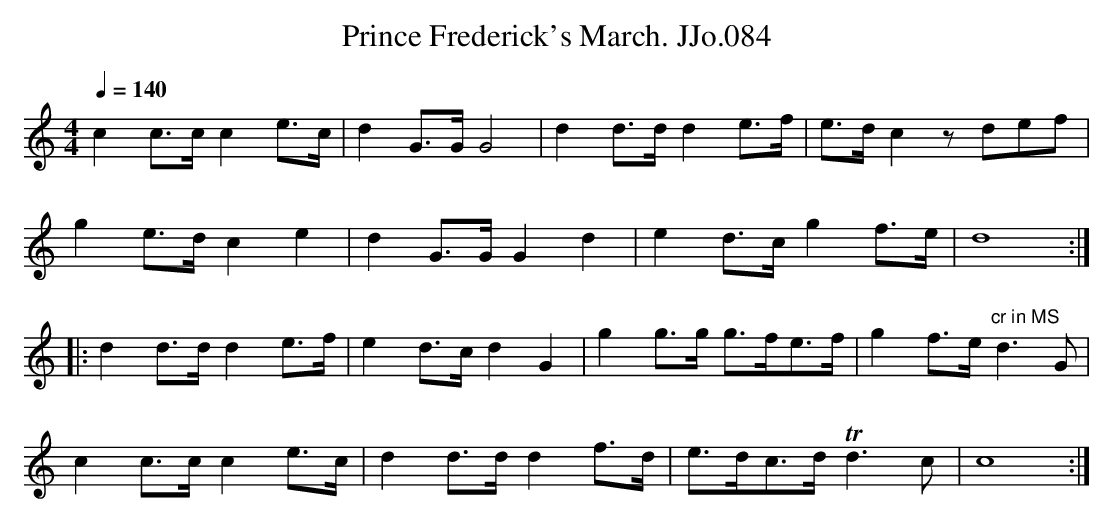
X:1
T:Prince Frederick's March. JJo.084
L:1/8
M:4/4
Q:1/4=140
K:C
c2c>cc2 e>c|d2G>GG4|d2d>dd2 e>f|e>dc2z def|!
g2e>dc2e2|d2G>GG2d2|e2d>c g2f>e|d8::!
d2d>dd2 e>f|e2d>cd2G2|g2g>g g>fe>f|g2f>e"cr in MS"d3G|!
c2c>cc2 e>c|d2d>dd2f>d|e>dc>dTd3c|c8:|
